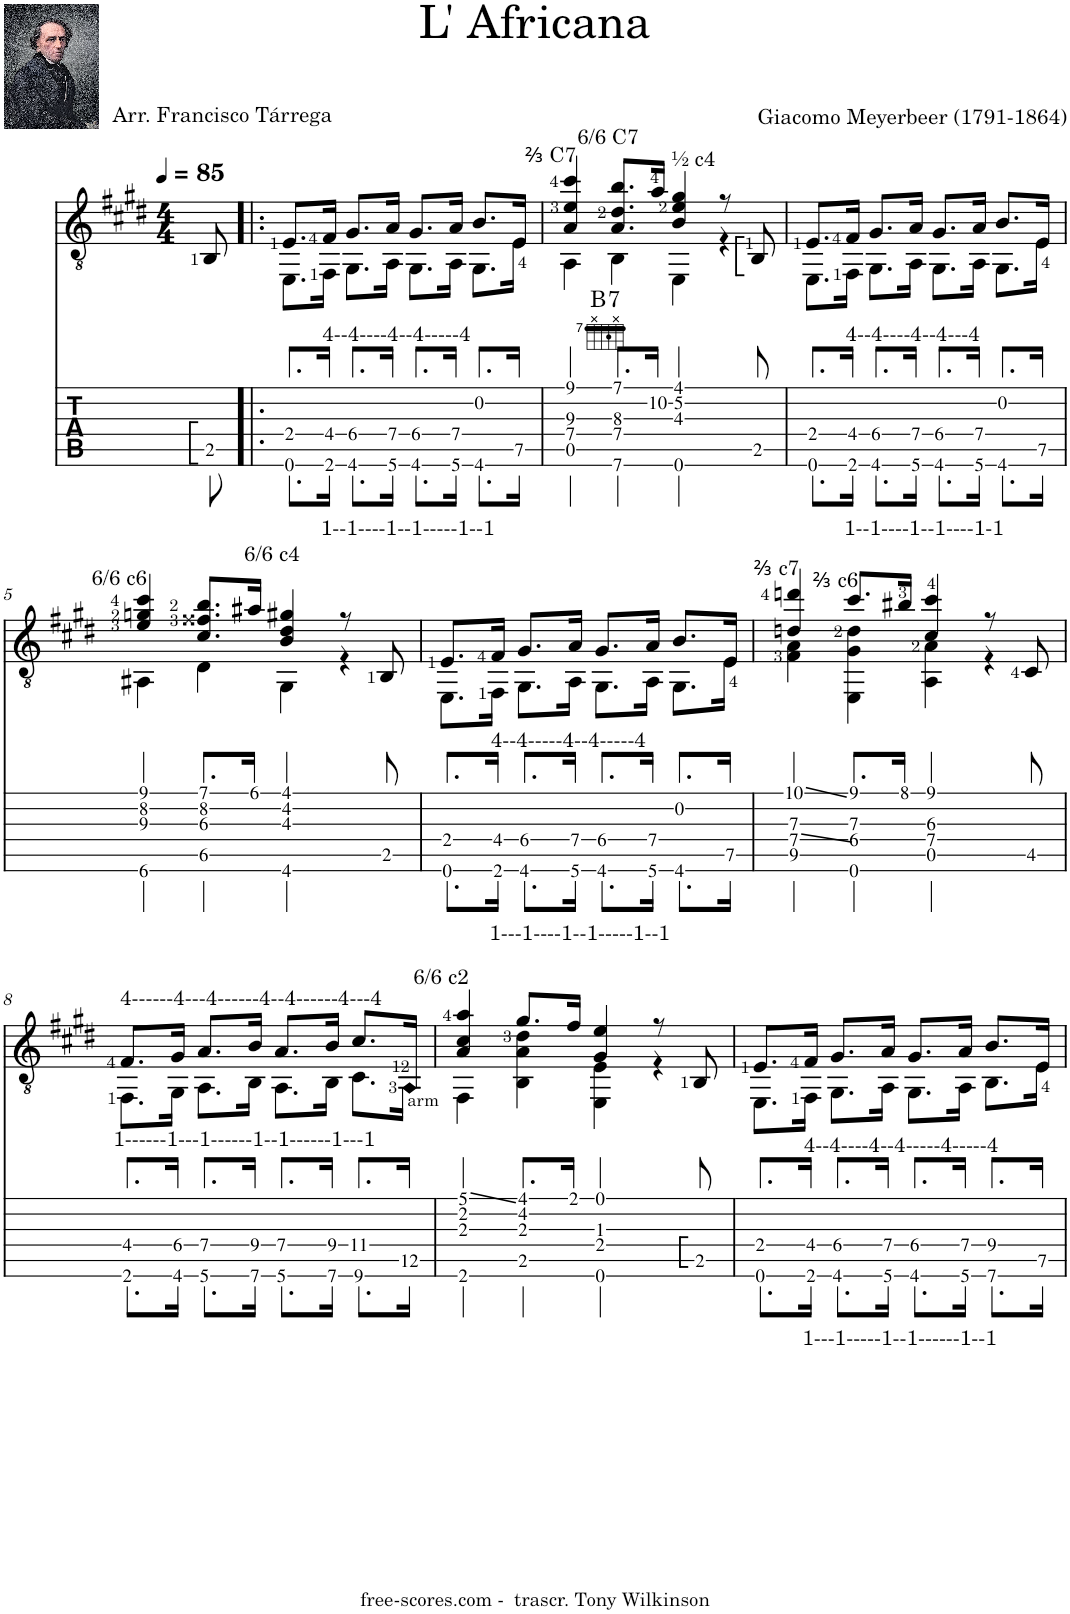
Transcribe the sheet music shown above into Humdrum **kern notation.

**kern	**harte	**kern
*part2	*part2	*part1
*staff2	*	*staff1
*I"Chitarra classica (Intavolatura)	*	*I"Chitarra classica, Guitar
*stria6	*	*
*	*	*clefGv2
*k[f#c#g#d#]	*	*k[f#c#g#d#]
*M4/4	*	*M4/4
*MM85	*	*MM85
=1	=1	=1
8BB\	.	8BB/
=2!|:	=2!|:	=2!|:
*^	*	*^
8.E/L	8.EE\L	.	8.E/L	8.EE\L
!LO:TX:a:t=4--4----4--4-----4	!	!	!	!
!LO:TX:b:t=1--1----1--1-----1--1	!	!	!	!
16F#/Jk	16FF#\Jk	.	16F#/Jk	16FF#\Jk
8.G#/L	8.GG#\L	.	8.G#/L	8.GG#\L
16A/Jk	16AA\Jk	.	16A/Jk	16AA\Jk
8.G#/L	8.GG#\L	.	8.G#/L	8.GG#\L
16A/Jk	16AA\Jk	.	16A/Jk	16AA\Jk
8.B/L	8.GG#\L	.	8.B/L	8.GG#\L
16E/Jk	16E\Jk	.	16E/Jk	16E\Jk
=3	=3	=3	=3	=3
!	!	!	!LO:TX:a:t=⅔ C7	!
4A/ 4e/ 4cc#/	4AA\	.	4A/ 4e/ 4cc#/	4AA\
!	!	!LO:H:kt=7	!LO:TX:a:t=6/6 C7	!
8.A/ 8.d#/ 8.b/L	4BB\	B:7	8.A/ 8.d#/ 8.b/L	4BB\
16a/Jk	.	.	16a/Jk	.
!	!	!	!LO:TX:a:t=½ c4	!
4B/ 4e/ 4g#/	4EE\	.	4B/ 4e/ 4g#/	4EE\
8r	4r	.	8r	4r
8BB/	.	.	8BB/	.
=4	=4	=4	=4	=4
8.E/L	8.EE\L	.	8.E/L	8.EE\L
!LO:TX:a:t=4--4----4--4---4	!	!	!	!
!LO:TX:b:t=1--1----1--1----1-1	!	!	!	!
16F#/Jk	16FF#\Jk	.	16F#/Jk	16FF#\Jk
8.G#/L	8.GG#\L	.	8.G#/L	8.GG#\L
16A/Jk	16AA\Jk	.	16A/Jk	16AA\Jk
8.G#/L	8.GG#\L	.	8.G#/L	8.GG#\L
16A/Jk	16AA\Jk	.	16A/Jk	16AA\Jk
8.B/L	8.GG#\L	.	8.B/L	8.GG#\L
16E/Jk	16E\Jk	.	16E/Jk	16E\Jk
!!LO:LB:g=z	!!
=5	=5	=5	=5	=5
!	!	!	!LO:TX:a:t=6/6 c6	!
4e/ 4gn/ 4cc#/	4AA#X\	.	4e/ 4gn/ 4cc#/	4AA#X\
8.c#/ 8.g/ 8.b/L	4D#\	.	8.c#/ 8.f##X/ 8.b/L	4D#\
16a#X/Jk	.	.	16a#X/Jk	.
!	!	!	!LO:TX:a:t=6/6 c4	!
4B/ 4d#/ 4g#X/	4GG#\	.	4B/ 4d#/ 4g#X/	4GG#\
8r	4r	.	8r	4r
8BB/	.	.	8BB/	.
=6	=6	=6	=6	=6
8.E/L	8.EE\L	.	8.E/L	8.EE\L
!LO:TX:a:t=4--4-----4--4-----4	!	!	!	!
!LO:TX:b:t=1---1----1--1-----1--1	!	!	!	!
16F#/Jk	16FF#\Jk	.	16F#/Jk	16FF#\Jk
8.G#/L	8.GG#\L	.	8.G#/L	8.GG#\L
16A/Jk	16AA\Jk	.	16A/Jk	16AA\Jk
8.G#/L	8.GG#\L	.	8.G#/L	8.GG#\L
16A/Jk	16AA\Jk	.	16A/Jk	16AA\Jk
8.B/L	8.GG#\L	.	8.B/L	8.GG#\L
16E/Jk	16E\Jk	.	16E/Jk	16E\Jk
=7	=7	=7	=7	=7
!	!	!	!LO:TX:a:t=⅔ c7	!
4dn/ 4ddn/	4F#\ 4A\	.	4dn/ 4ddn/	4F#\ 4A\
!	!	!	!LO:TX:a:t=⅔ c6	!
8.cc#/L	4EE\ 4G#\ 4d\	.	8.cc#/L	4EE\ 4G#\ 4d\
16b#X/Jk	.	.	16b#X/Jk	.
4c#/ 4cc#/	4AA\ 4A\	.	4c#/ 4cc#/	4AA\ 4A\
8r	4r	.	8r	4r
8C#/	.	.	8C#/	.
!!LO:LB:g=z	!!
=8	=8	=8	=8	=8
!	!	!	!LO:TX:a:t=4------4---4------4--4------4---4	!
!	!	!	!LO:TX:b:t=1------1---1------1--1------1---1	!
8.F#/L	8.FF#\L	.	8.F#/L	8.FF#\L
16G#/Jk	16GG#\Jk	.	16G#/Jk	16GG#\Jk
8.A/L	8.AA\L	.	8.A/L	8.AA\L
16B/Jk	16BB\Jk	.	16B/Jk	16BB\Jk
8.A/L	8.AA\L	.	8.A/L	8.AA\L
16B/Jk	16BB\Jk	.	16B/Jk	16BB\Jk
8.c#/L	8.C#\L	.	8.c#/L	8.C#\L
!	!	!	!LO:TX:a:t=12	!
!	!	!	!LO:TX:b:t=arm	!
16A/Jk	16AA\Jk	.	16AA/Jk	16AA\Jk
=9	=9	=9	=9	=9
!	!	!	!LO:TX:a:t=6/6 c2	!
4A/ 4c#/ 4a/	4FF#\	.	4A/ 4c#/ 4a/	4FF#\
8.g#/L	4BB\ 4A\ 4d#\	.	8.g#/L	4BB\ 4A\ 4d#\
16f#/Jk	.	.	16f#/Jk	.
4G#/ 4e/	4EE\ 4E\	.	4G#/ 4e/	4EE\ 4E\
8r	4r	.	8r	4r
8BB/	.	.	8BB/	.
=10	=10	=10	=10	=10
8.E/L	8.EE\L	.	8.E/L	8.EE\L
!LO:TX:a:t=4--4----4--4-----4-----4	!	!	!	!
!LO:TX:b:t=1---1-----1--1------1--1	!	!	!	!
16F#/Jk	16FF#\Jk	.	16F#/Jk	16FF#\Jk
8.G#/L	8.GG#\L	.	8.G#/L	8.GG#\L
16A/Jk	16AA\Jk	.	16A/Jk	16AA\Jk
8.G#/L	8.GG#\L	.	8.G#/L	8.GG#\L
16A/Jk	16AA\Jk	.	16A/Jk	16AA\Jk
8.B/L	8.BB\L	.	8.B/L	8.BB\L
16E/Jk	16E\Jk	.	16E/Jk	16E\Jk
*v	*v	*	*	*
*	*	*v	*v
=	=	=
*-	*-	*-
